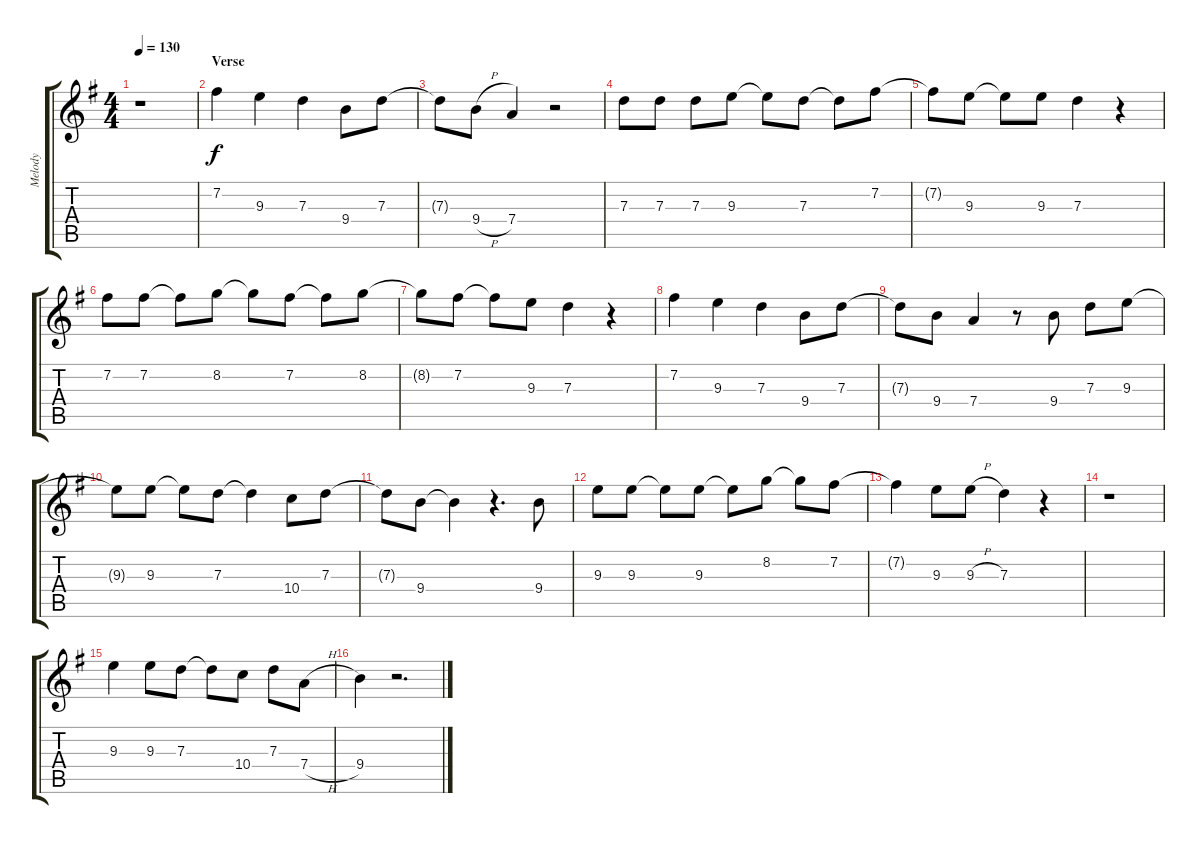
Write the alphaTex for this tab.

\track ("Melody" "Melody") {instrument acousticguitarnylon}
\staff {score tabs}
\tuning (E4 B3 G3 D3 A2 E2) {hide}
\ts (4 4)
\tempo 130
\clef g2
\ks g
r.1{dy f} |
\section ("" "Verse")
7.2.4 9.3.4 7.3.4 9.4.8 7.3.8 |
7.3{t}.8 9.4{h}.8 7.4.4 r.2 |
7.3.8 7.3.8 7.3.8 9.3.8 9.3{t}.8 7.3.8 7.3{t}.8 7.2.8 |
7.2{t}.8 9.3.8 9.3{t}.8 9.3.8 7.3.4 r.4 |
7.2.8 7.2.8 7.2{t}.8 8.2.8 8.2{t}.8 7.2.8 7.2{t}.8 8.2.8 |
8.2{t}.8 7.2.8 7.2{t}.8 9.3.8 7.3.4 r.4 |
7.2.4 9.3.4 7.3.4 9.4.8 7.3.8 |
7.3{t}.8 9.4.8 7.4.4 r.8 9.4.8 7.3.8 9.3.8 |
9.3{t}.8 9.3.8 9.3{t}.8 7.3.8 7.3{t}.4 10.4.8 7.3.8 |
7.3{t}.8 9.4.8 9.4{t}.4 r.4{d} 9.4.8 |
9.3.8 9.3.8 9.3{t}.8 9.3.8 9.3{t}.8 8.2.8 8.2{t}.8 7.2.8 |
7.2{t}.4 9.3.8 9.3{h}.8 7.3.4 r.4 |
r.1 |
9.3.4 9.3.8 7.3.8 7.3{t}.8 10.4.8 7.3.8 7.4{h}.8 |
9.4.4 r.2{d}
